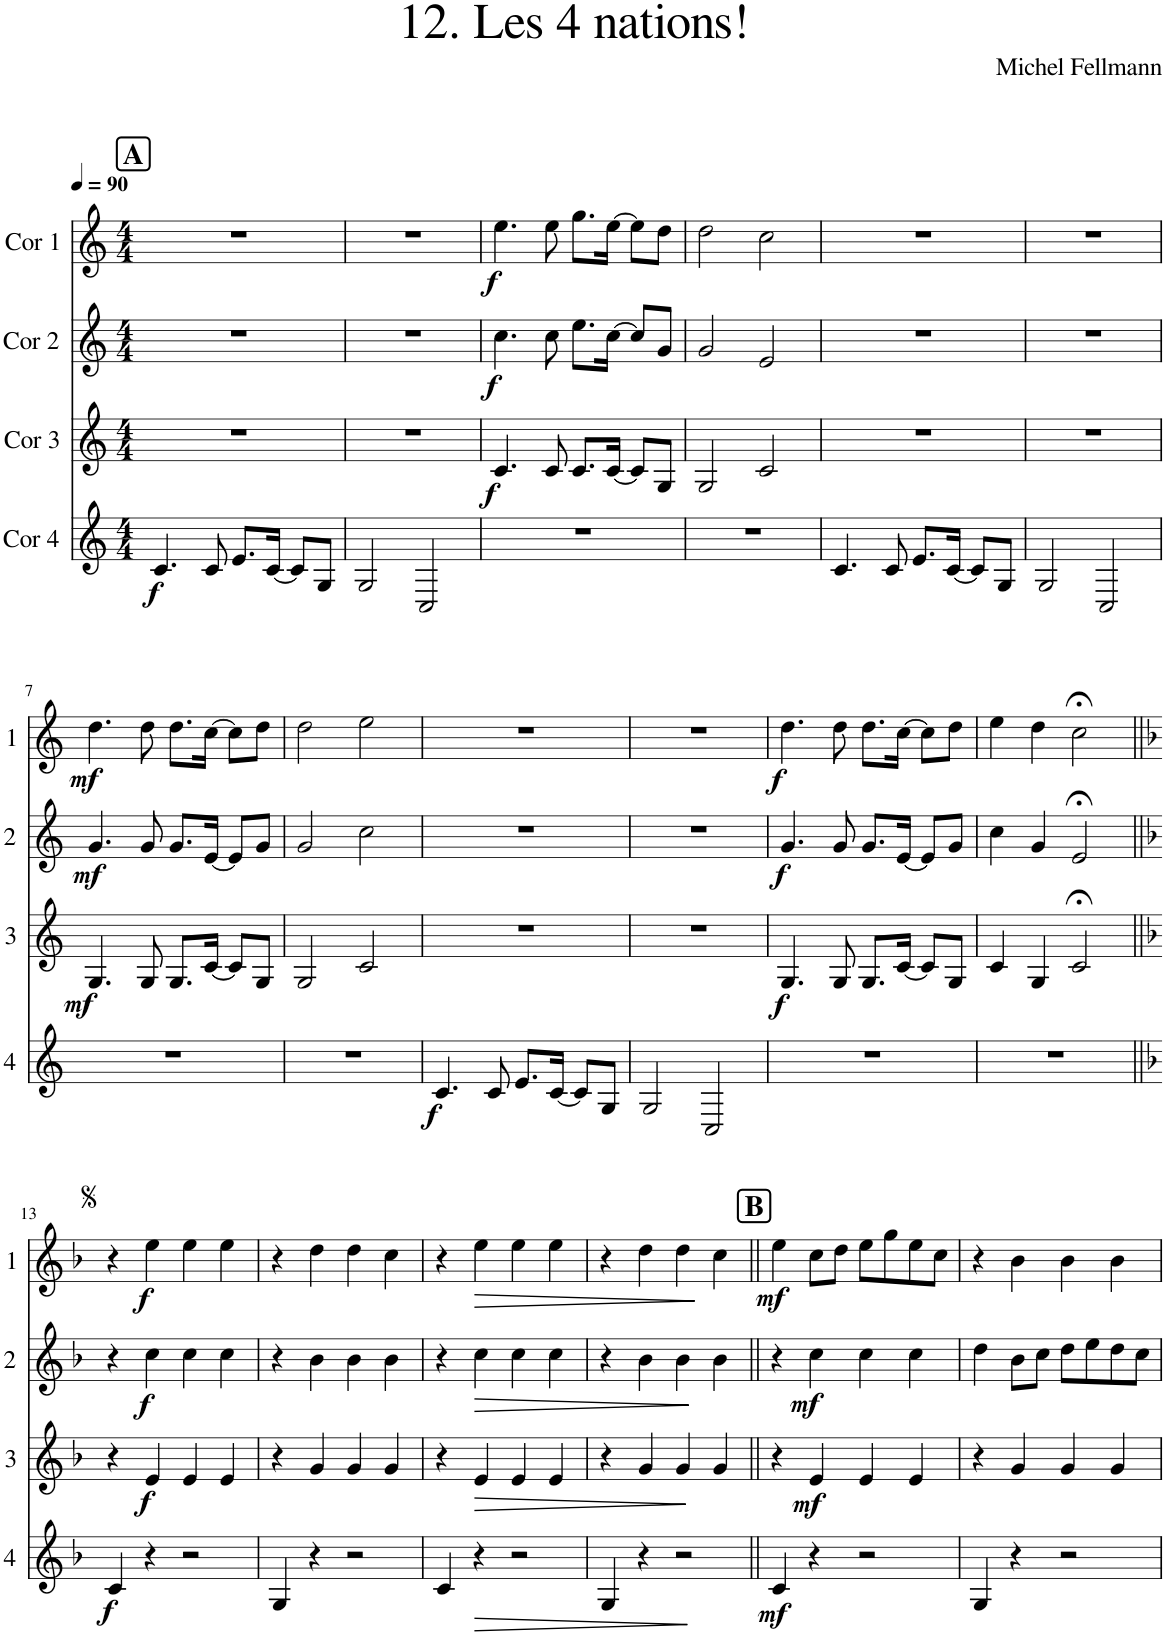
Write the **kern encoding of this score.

**kern	**dynam	**kern	**dynam	**kern	**dynam	**kern	**dynam
*part4	*part4	*part3	*part3	*part2	*part2	*part1	*part1
*staff4	*staff4	*staff3	*staff3	*staff2	*staff2	*staff1	*staff1
*I"Cor 4	*	*I"Cor 3	*	*I"Cor 2	*	*I"Cor 1	*
*clefG2	*	*clefG2	*	*clefG2	*	*clefG2	*
*Trd4c7	*	*Trd4c7	*	*Trd4c7	*	*Trd4c7	*
*k[]	*	*k[]	*	*k[]	*	*k[]	*
*M4/4	*	*M4/4	*	*M4/4	*	*M4/4	*
*MM90	*	*MM90	*	*MM90	*	*MM90	*
!!LO:REH:place=s1:a:B:cj:fs=14:t=A
=1	=1	=1	=1	=1	=1	=1	=1
!	!LO:DY:b	!	!	!	!	!	!
4.c/	f	1r	.	1r	.	1r	.
8c/	.	.	.	.	.	.	.
8.e/L	.	.	.	.	.	.	.
[16c/Jk	.	.	.	.	.	.	.
8c/L]	.	.	.	.	.	.	.
8G/J	.	.	.	.	.	.	.
=2	=2	=2	=2	=2	=2	=2	=2
2G/	.	1r	.	1r	.	1r	.
2C/	.	.	.	.	.	.	.
=3	=3	=3	=3	=3	=3	=3	=3
!	!	!	!LO:DY:b	!	!LO:DY:b	!	!LO:DY:b
1r	.	4.c/	f	4.cc\	f	4.ee\	f
.	.	8c/	.	8cc\	.	8ee\	.
.	.	8.c/L	.	8.ee\L	.	8.gg\L	.
.	.	[16c/Jk	.	[16cc\Jk	.	[16ee\Jk	.
.	.	8c/L]	.	8cc/L]	.	8ee\L]	.
.	.	8G/J	.	8g/J	.	8dd\J	.
=4	=4	=4	=4	=4	=4	=4	=4
1r	.	2G/	.	2g/	.	2dd\	.
.	.	2c/	.	2e/	.	2cc\	.
=5	=5	=5	=5	=5	=5	=5	=5
4.c/	.	1r	.	1r	.	1r	.
8c/	.	.	.	.	.	.	.
8.e/L	.	.	.	.	.	.	.
[16c/Jk	.	.	.	.	.	.	.
8c/L]	.	.	.	.	.	.	.
8G/J	.	.	.	.	.	.	.
=6	=6	=6	=6	=6	=6	=6	=6
2G/	.	1r	.	1r	.	1r	.
2C/	.	.	.	.	.	.	.
!!LO:LB:g=z
=7	=7	=7	=7	=7	=7	=7	=7
!	!	!	!LO:DY:b	!	!LO:DY:b	!	!LO:DY:b
1r	.	4.G/	mf	4.g/	mf	4.dd\	mf
.	.	8G/	.	8g/	.	8dd\	.
.	.	8.G/L	.	8.g/L	.	8.dd\L	.
.	.	[16c/Jk	.	[16e/Jk	.	[16cc\Jk	.
.	.	8c/L]	.	8e/L]	.	8cc\L]	.
.	.	8G/J	.	8g/J	.	8dd\J	.
=8	=8	=8	=8	=8	=8	=8	=8
1r	.	2G/	.	2g/	.	2dd\	.
.	.	2c/	.	2cc\	.	2ee\	.
=9	=9	=9	=9	=9	=9	=9	=9
!	!LO:DY:b	!	!	!	!	!	!
4.c/	f	1r	.	1r	.	1r	.
8c/	.	.	.	.	.	.	.
8.e/L	.	.	.	.	.	.	.
[16c/Jk	.	.	.	.	.	.	.
8c/L]	.	.	.	.	.	.	.
8G/J	.	.	.	.	.	.	.
=10	=10	=10	=10	=10	=10	=10	=10
2G/	.	1r	.	1r	.	1r	.
2C/	.	.	.	.	.	.	.
=11	=11	=11	=11	=11	=11	=11	=11
!	!	!	!LO:DY:b	!	!LO:DY:b	!	!LO:DY:b
1r	.	4.G/	f	4.g/	f	4.dd\	f
.	.	8G/	.	8g/	.	8dd\	.
.	.	8.G/L	.	8.g/L	.	8.dd\L	.
.	.	[16c/Jk	.	[16e/Jk	.	[16cc\Jk	.
.	.	8c/L]	.	8e/L]	.	8cc\L]	.
.	.	8G/J	.	8g/J	.	8dd\J	.
=12	=12	=12	=12	=12	=12	=12	=12
1r	.	4c/	.	4cc\	.	4ee\	.
.	.	4G/	.	4g/	.	4dd\	.
.	.	2c;</	.	2e;</	.	2cc;<\	.
!!LO:LB:g=z
=13||	=13||	=13||	=13||	=13||	=13||	=13||	=13||
*k[b-]	*	*k[b-]	*	*k[b-]	*	*k[b-]	*
!	!LO:DY:b	!	!	!	!	!	!
4c/	f	4r	.	4r	.	4r	.
!	!	!	!LO:DY:b	!	!LO:DY:b	!	!LO:DY:b
4r	.	4e/	f	4cc\	f	4ee\	f
2r	.	4e/	.	4cc\	.	4ee\	.
.	.	4e/	.	4cc\	.	4ee\	.
=14	=14	=14	=14	=14	=14	=14	=14
4G/	.	4r	.	4r	.	4r	.
4r	.	4g/	.	4b-\	.	4dd\	.
2r	.	4g/	.	4b-\	.	4dd\	.
.	.	4g/	.	4b-\	.	4cc\	.
=15	=15	=15	=15	=15	=15	=15	=15
4c/	.	4r	.	4r	.	4r	.
!	!LO:HP:b	!	!LO:HP:b	!	!LO:HP:b	!	!LO:HP:b
4r	>	4e/	>	4cc\	>	4ee\	>
2r	.	4e/	.	4cc\	.	4ee\	.
.	.	4e/	.	4cc\	.	4ee\	.
.	]	.	]	.	]	.	]
=16	=16	=16	=16	=16	=16	=16	=16
4G/	.	4r	.	4r	.	4r	.
4r	.	4g/	.	4b-\	.	4dd\	.
2r	.	4g/	.	4b-\	.	4dd\	.
.	.	4g/	.	4b-\	.	4cc\	.
!!LO:REH:place=s1:a:B:cj:fs=14:t=B
=17||	=17||	=17||	=17||	=17||	=17||	=17||	=17||
!	!LO:DY:b	!	!	!	!	!	!LO:DY:b
4c/	mf	4r	.	4r	.	4ee\	mf
!	!	!	!LO:DY:b	!	!LO:DY:b	!	!
4r	.	4e/	mf	4cc\	mf	8cc\L	.
.	.	.	.	.	.	8dd\J	.
2r	.	4e/	.	4cc\	.	8ee\L	.
.	.	.	.	.	.	8gg\	.
.	.	4e/	.	4cc\	.	8ee\	.
.	.	.	.	.	.	8cc\J	.
=18	=18	=18	=18	=18	=18	=18	=18
4G/	.	4r	.	4dd\	.	4r	.
4r	.	4g/	.	8b-\L	.	4b-\	.
.	.	.	.	8cc\J	.	.	.
2r	.	4g/	.	8dd\L	.	4b-\	.
.	.	.	.	8ee\	.	.	.
.	.	4g/	.	8dd\	.	4b-\	.
.	.	.	.	8cc\J	.	.	.
=	=	=	=	=	=	=	=
*-	*-	*-	*-	*-	*-	*-	*-
